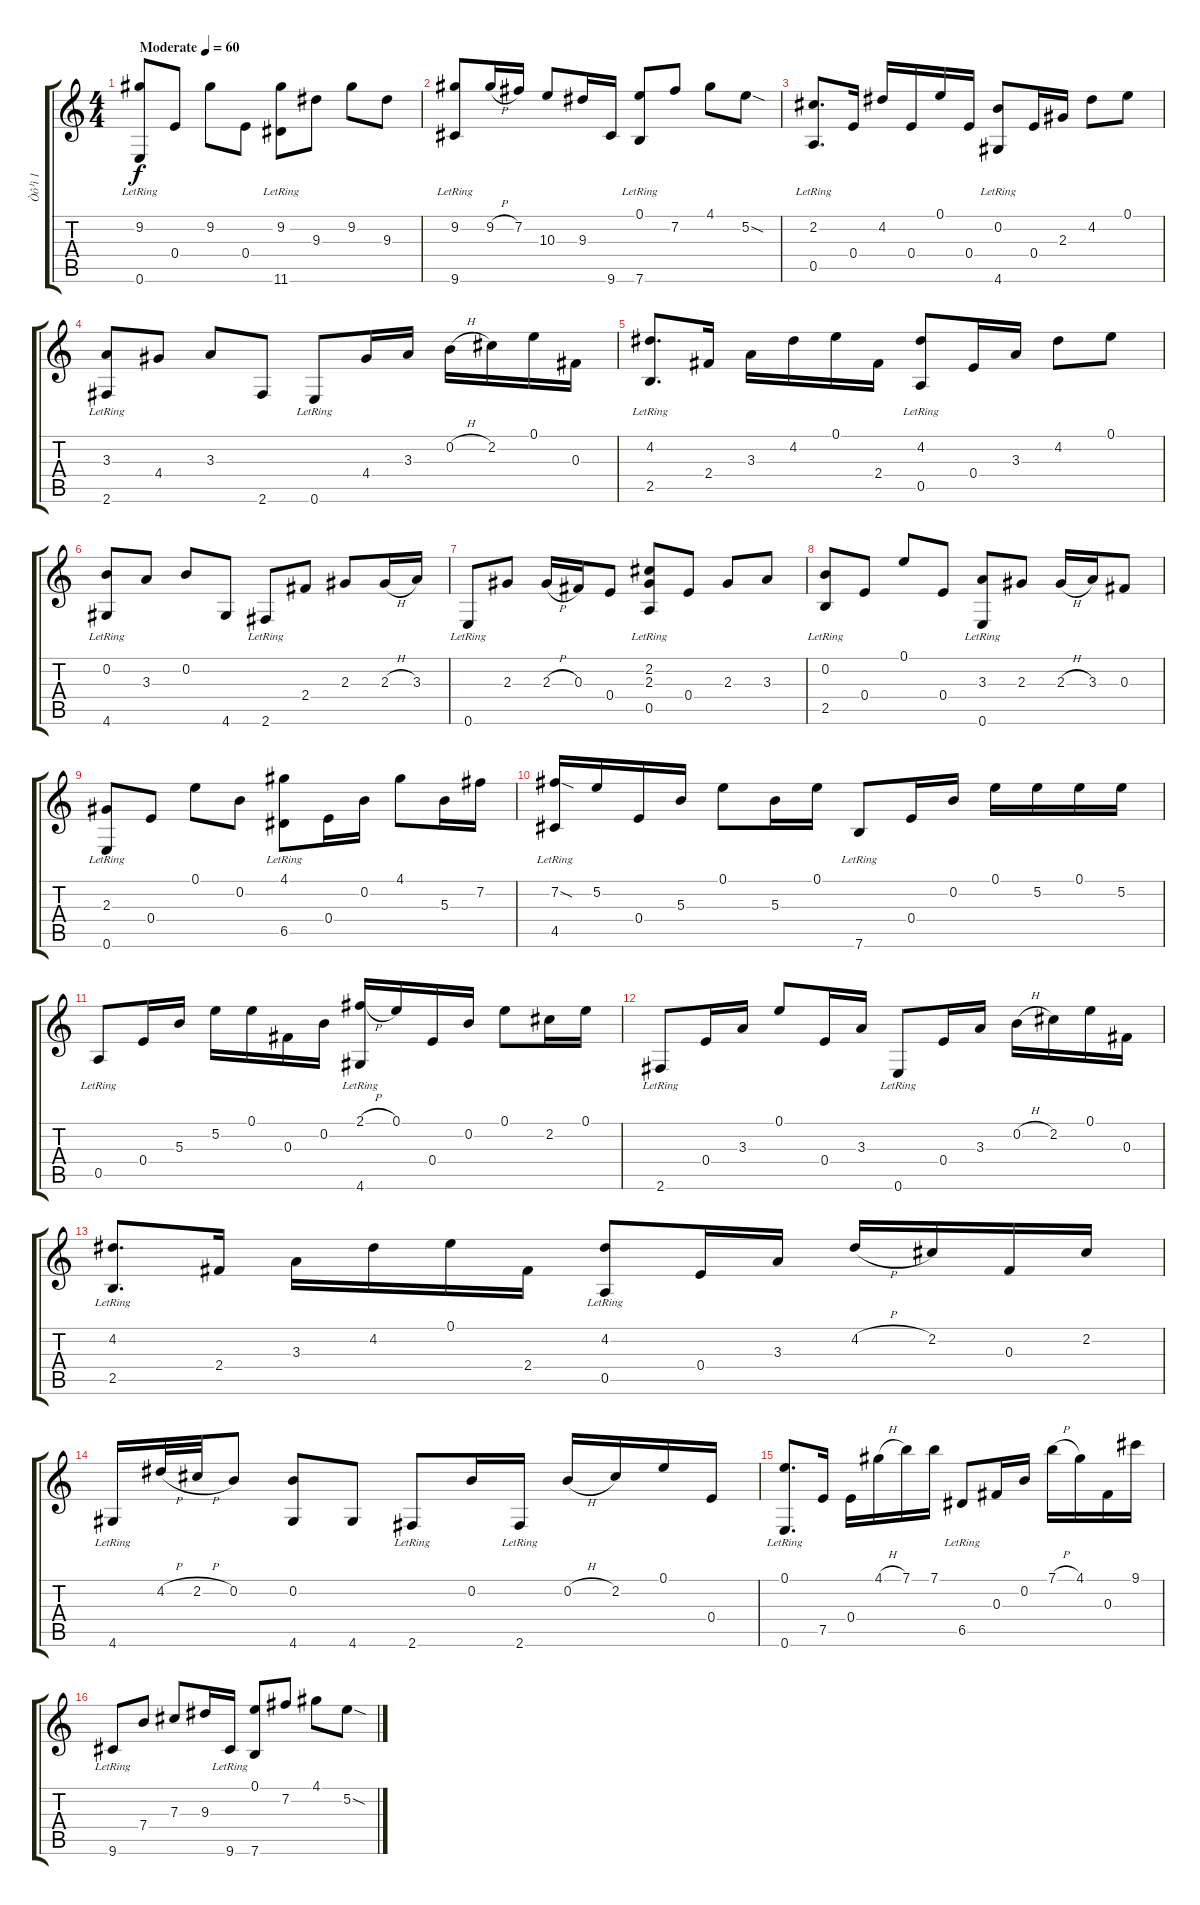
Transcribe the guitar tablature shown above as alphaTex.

\track ("Òô¹ì 1" "Òô¹ì 1") {instrument acousticguitarsteel}
\staff {score tabs}
\tuning (E4 B3 Gb3 E3 A2 E2) {hide}
\ts (4 4)
\tempo (60 "Moderate")
\clef g2
\ks c
(9.2 0.6{lr}).8{dy f instrument acousticguitarsteel} 0.4.8 9.2.8 0.4.8 (9.2 11.6{lr}).8 9.3.8 9.2.8 9.3.8 |
(9.2 9.6{lr}).8 9.2{h}.16 7.2.16 10.3.8 9.3.16 9.6.16 (0.1 7.6{lr}).8 7.2.8 4.1.8 5.2{sod}.8 |
(2.2 0.5{lr}).8{d} 0.4.16 4.2.16 0.4.16 0.1.16 0.4.16 (0.2 4.6{lr}).8 0.4.16 2.3.16 4.2.8 0.1.8 |
(3.3 2.6{lr}).8 4.4.8 3.3.8 2.6.8 0.6{lr}.8 4.4.16 3.3.16 0.2{h}.16 2.2.16 0.1.16 0.3.16 |
(4.2 2.5{lr}).8{d} 2.4.16 3.3.16 4.2.16 0.1.16 2.4.16 (4.2 0.5{lr}).8 0.4.16 3.3.16 4.2.8 0.1.8 |
(0.2 4.6{lr}).8 3.3.8 0.2.8 4.6.8 2.6{lr}.8 2.4.8 2.3.8 2.3{h}.16 3.3.16 |
0.6{lr}.8 2.3.8 2.3{h}.16 0.3.16 0.4.8 (2.2 2.3 0.5{lr}).8 0.4.8 2.3.8 3.3.8 |
(0.2 2.5{lr}).8 0.4.8 0.1.8 0.4.8 (3.3 0.6{lr}).8 2.3.8 2.3{h}.16 3.3.16 0.3.8 |
(2.3 0.6{lr}).8 0.4.8 0.1.8 0.2.8 (4.1 6.5{lr}).8 0.4.16 0.2.16 4.1.8 5.3.16 7.2.16 |
(7.2{sod} 4.5{lr}).16 5.2.16 0.4.16 5.3.16 0.1.8 5.3.16 0.1.16 7.6{lr}.8 0.4.16 0.2.16 0.1.16 5.2.16 0.1.16 5.2.16 |
0.5{lr}.8 0.4.16 5.3.16 5.2.16 0.1.16 0.3.16 0.2.16 (2.1{h} 4.6{lr}).16 0.1.16 0.4.16 0.2.16 0.1.8 2.2.16 0.1.16 |
2.6{lr}.8 0.4.16 3.3.16 0.1.8 0.4.16 3.3.16 0.6{lr}.8 0.4.16 3.3.16 0.2{h}.16 2.2.16 0.1.16 0.3.16 |
(4.2 2.5{lr}).8{d} 2.4.16 3.3.16 4.2.16 0.1.16 2.4.16 (4.2 0.5{lr}).8 0.4.16 3.3.16 4.2{h}.16 2.2.16 0.3.16 2.2.16 |
4.6{lr}.16 4.2{h}.32 2.2{h}.32 0.2.8 (0.2 4.6).8 4.6.8 2.6{lr}.8 0.2.16 2.6{lr}.16 0.2{h}.16 2.2.16 0.1.16 0.4.16 |
(0.1 0.6{lr}).8{d} 7.5.16 0.4.16 4.1{h}.16 7.1.16 7.1.16 6.5{lr}.8 0.3.16 0.2.16 7.1{h}.16 4.1.16 0.3.16 9.1.16 |
9.6{lr}.8 7.4.8 7.3.8 9.3.16 9.6{lr}.16 (0.1 7.6).8 7.2.8 4.1.8 5.2{sod}.8
